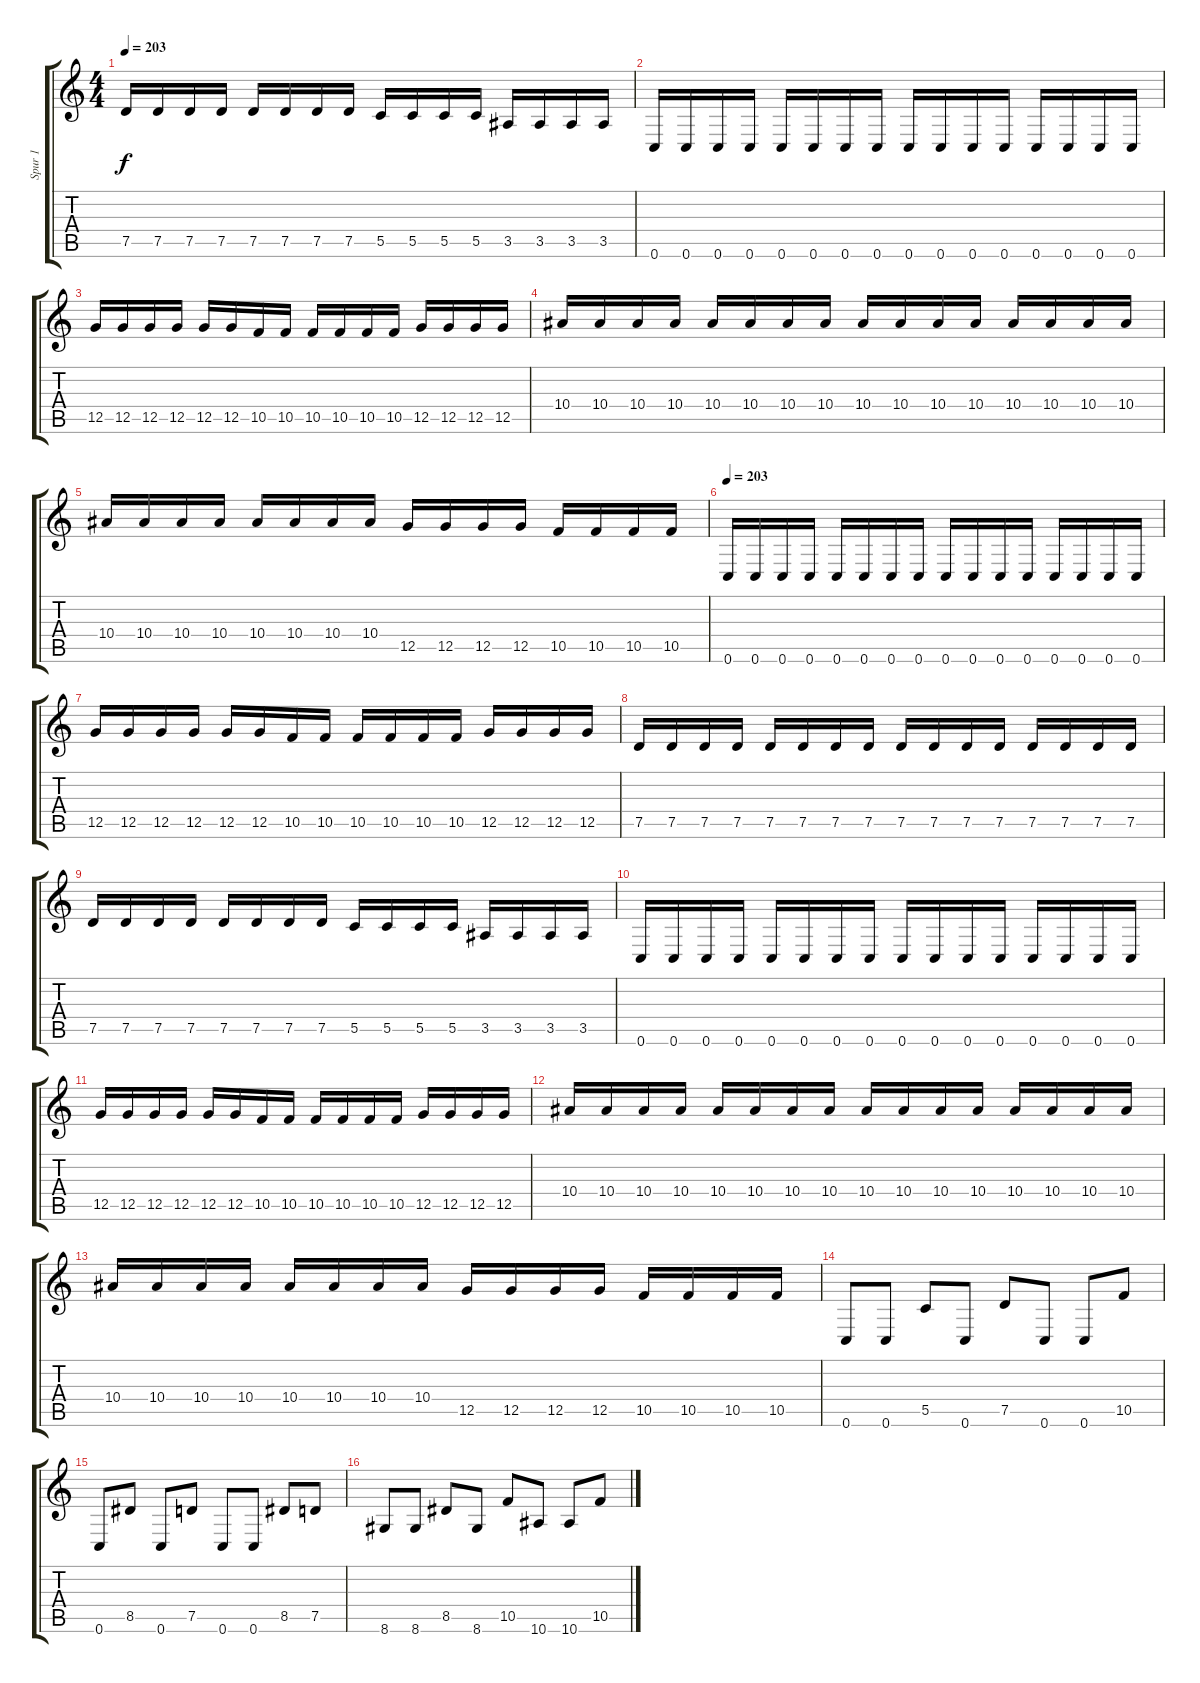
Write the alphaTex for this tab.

\track ("Spur 1" "Spur 1") {instrument distortionguitar}
\staff {score tabs}
\tuning (D4 A3 F3 C3 G2 C2) {hide}
\ts (4 4)
\tempo 203
\clef g2
\ks c
7.5.16{dy f} 7.5.16 7.5.16 7.5.16 7.5.16 7.5.16 7.5.16 7.5.16 5.5.16 5.5.16 5.5.16 5.5.16 3.5.16 3.5.16 3.5.16 3.5.16 |
0.6.16 0.6.16 0.6.16 0.6.16 0.6.16 0.6.16 0.6.16 0.6.16 0.6.16 0.6.16 0.6.16 0.6.16 0.6.16 0.6.16 0.6.16 0.6.16 |
12.5.16 12.5.16 12.5.16 12.5.16 12.5.16 12.5.16 10.5.16 10.5.16 10.5.16 10.5.16 10.5.16 10.5.16 12.5.16 12.5.16 12.5.16 12.5.16 |
10.4.16 10.4.16 10.4.16 10.4.16 10.4.16 10.4.16 10.4.16 10.4.16 10.4.16 10.4.16 10.4.16 10.4.16 10.4.16 10.4.16 10.4.16 10.4.16 |
10.4.16 10.4.16 10.4.16 10.4.16 10.4.16 10.4.16 10.4.16 10.4.16 12.5.16 12.5.16 12.5.16 12.5.16 10.5.16 10.5.16 10.5.16 10.5.16 |
\tempo 203
0.6.16 0.6.16 0.6.16 0.6.16 0.6.16 0.6.16 0.6.16 0.6.16 0.6.16 0.6.16 0.6.16 0.6.16 0.6.16 0.6.16 0.6.16 0.6.16 |
12.5.16 12.5.16 12.5.16 12.5.16 12.5.16 12.5.16 10.5.16 10.5.16 10.5.16 10.5.16 10.5.16 10.5.16 12.5.16 12.5.16 12.5.16 12.5.16 |
7.5.16 7.5.16 7.5.16 7.5.16 7.5.16 7.5.16 7.5.16 7.5.16 7.5.16 7.5.16 7.5.16 7.5.16 7.5.16 7.5.16 7.5.16 7.5.16 |
7.5.16 7.5.16 7.5.16 7.5.16 7.5.16 7.5.16 7.5.16 7.5.16 5.5.16 5.5.16 5.5.16 5.5.16 3.5.16 3.5.16 3.5.16 3.5.16 |
0.6.16 0.6.16 0.6.16 0.6.16 0.6.16 0.6.16 0.6.16 0.6.16 0.6.16 0.6.16 0.6.16 0.6.16 0.6.16 0.6.16 0.6.16 0.6.16 |
12.5.16 12.5.16 12.5.16 12.5.16 12.5.16 12.5.16 10.5.16 10.5.16 10.5.16 10.5.16 10.5.16 10.5.16 12.5.16 12.5.16 12.5.16 12.5.16 |
10.4.16 10.4.16 10.4.16 10.4.16 10.4.16 10.4.16 10.4.16 10.4.16 10.4.16 10.4.16 10.4.16 10.4.16 10.4.16 10.4.16 10.4.16 10.4.16 |
10.4.16 10.4.16 10.4.16 10.4.16 10.4.16 10.4.16 10.4.16 10.4.16 12.5.16 12.5.16 12.5.16 12.5.16 10.5.16 10.5.16 10.5.16 10.5.16 |
0.6.8 0.6.8 5.5.8 0.6.8 7.5.8 0.6.8 0.6.8 10.5.8 |
0.6.8 8.5.8 0.6.8 7.5.8 0.6.8 0.6.8 8.5.8 7.5.8 |
8.6.8 8.6.8 8.5.8 8.6.8 10.5.8 10.6.8 10.6.8 10.5.8
